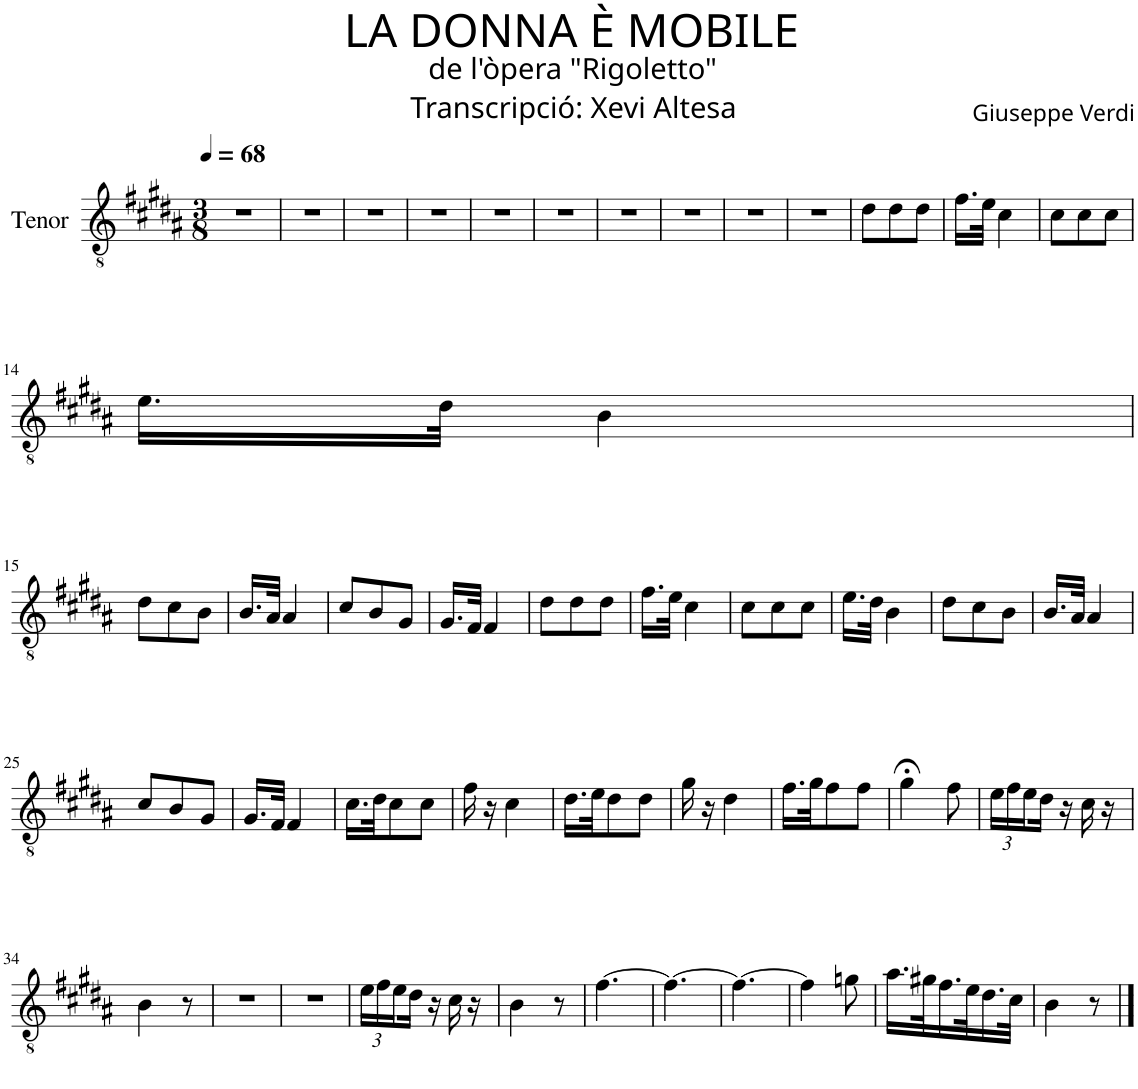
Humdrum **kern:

**kern
*part1
*staff1
*I"Tenor
*clefGv2
*k[f#c#g#d#a#]
*B:
*M3/8
*MM68
=1
4.r
=2
4.r
=3
4.r
=4
4.r
=5
4.r
=6
4.r
=7
4.r
=8
4.r
=9
4.r
=10
4.r
=11
8d#\L
8d#\
8d#\J
=12
16.f#\LL
32e\JJk
4c#\
=13
8c#\L
8c#\
8c#\J
!!LO:LB:g=z
=14
16.e\LL
32d#\JJk
4B\
!!LO:LB:g=z
=15
8d#\L
8c#\
8B\J
=16
16.B/LL
32A#/JJk
4A#/
=17
8c#/L
8B/
8G#/J
=18
16.G#/LL
32F#/JJk
4F#/
=19
8d#\L
8d#\
8d#\J
=20
16.f#\LL
32e\JJk
4c#\
=21
8c#\L
8c#\
8c#\J
=22
16.e\LL
32d#\JJk
4B\
=23
8d#\L
8c#\
8B\J
=24
16.B/LL
32A#/JJk
4A#/
!!LO:LB:g=z
=25
8c#/L
8B/
8G#/J
=26
16.G#/LL
32F#/JJk
4F#/
=27
16.c#\LL
32d#\JK
8c#\
8c#\J
=28
16f#\
16r
4c#\
=29
16.d#\LL
32e\JK
8d#\
8d#\J
=30
16g#\
16r
4d#\
=31
16.f#\LL
32g#\JK
8f#\
8f#\J
=32
4g#;<\
8f#\
=33
*Xbrackettup
24e\LL
24f#\
24e\
16d#\JJ
16r
16c#\
16r
!!LO:LB:g=z
=34
4B\
8r
=35
4.r
=36
4.r
=37
24e\LL
24f#\
24e\
16d#\JJ
16r
16c#\
16r
=38
4B\
8r
=39
[>4.f#\
=40
4.f#\_
=41
4.f#\_
=42
4f#\]
8gn\
=43
16.a#\LL
32g#X\K
16.f#\
32e\K
16.d#\
32c#\JJk
=44
4B\
8r
==
*-
